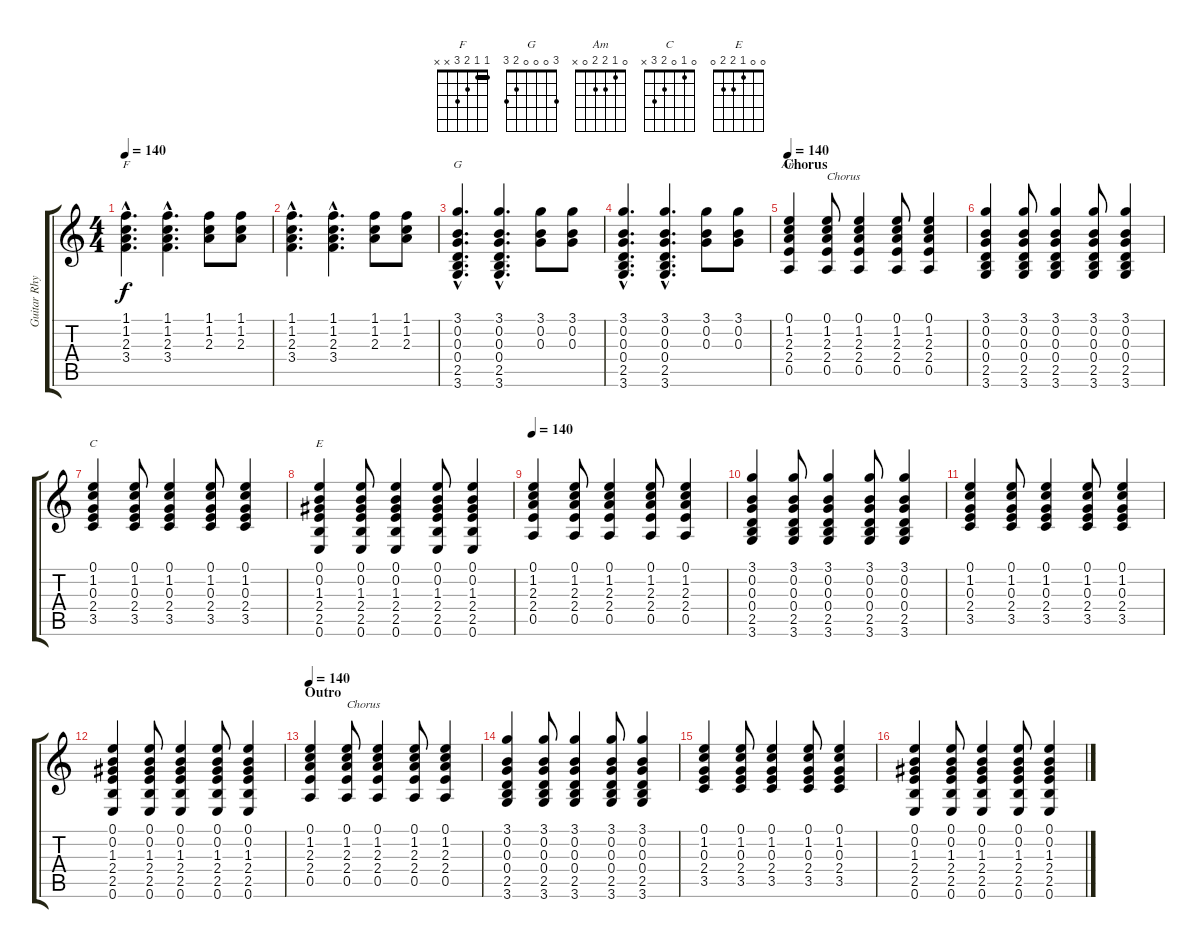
\track ("Guitar Rhythm" "Guitar Rhy") {instrument acousticguitarnylon}
\staff {score tabs}
\tuning (E4 B3 G3 D3 A2 E2) {hide}
\chord ("F" 1 1 2 3 x x) {barre 1}
\chord ("G" 3 0 0 0 2 3)
\chord ("Am" 0 1 2 2 0 x)
\chord ("C" 0 1 0 2 3 x)
\chord ("E" 0 0 1 2 2 0)
\ts (4 4)
\tempo 140
\clef g2
\ks c
(1.1{hac} 1.2{hac} 2.3{hac} 3.4{hac}).4{d ch "F" dy f} (1.1{hac} 1.2{hac} 2.3{hac} 3.4{hac}).4{d} (1.1 1.2 2.3).8 (1.1 1.2 2.3).8 |
(1.1{hac} 1.2{hac} 2.3{hac} 3.4{hac}).4{d} (1.1{hac} 1.2{hac} 2.3{hac} 3.4{hac}).4{d} (1.1 1.2 2.3).8 (1.1 1.2 2.3).8 |
(3.1{hac} 0.2{hac} 0.3{hac} 0.4{hac} 2.5{hac} 3.6{hac}).4{d ch "G"} (3.1{hac} 0.2{hac} 0.3{hac} 0.4{hac} 2.5{hac} 3.6{hac}).4{d} (3.1 0.2 0.3).8 (3.1 0.2 0.3).8 |
(3.1{hac} 0.2{hac} 0.3{hac} 0.4{hac} 2.5{hac} 3.6{hac}).4{d} (3.1{hac} 0.2{hac} 0.3{hac} 0.4{hac} 2.5{hac} 3.6{hac}).4{d} (3.1 0.2 0.3).8 (3.1 0.2 0.3).8 |
\section ("" "Chorus")
\tempo 140
(0.1 1.2 2.3 2.4 0.5).4{ch "Am"} (0.1 1.2 2.3 2.4 0.5).8{txt "Chorus"} (0.1 1.2 2.3 2.4 0.5).4 (0.1 1.2 2.3 2.4 0.5).8 (0.1 1.2 2.3 2.4 0.5).4 |
(3.1 0.2 0.3 0.4 2.5 3.6).4 (3.1 0.2 0.3 0.4 2.5 3.6).8 (3.1 0.2 0.3 0.4 2.5 3.6).4 (3.1 0.2 0.3 0.4 2.5 3.6).8 (3.1 0.2 0.3 0.4 2.5 3.6).4 |
(0.1 1.2 0.3 2.4 3.5).4{ch "C"} (0.1 1.2 0.3 2.4 3.5).8 (0.1 1.2 0.3 2.4 3.5).4 (0.1 1.2 0.3 2.4 3.5).8 (0.1 1.2 0.3 2.4 3.5).4 |
(0.1 0.2 1.3 2.4 2.5 0.6).4{ch "E"} (0.1 0.2 1.3 2.4 2.5 0.6).8 (0.1 0.2 1.3 2.4 2.5 0.6).4 (0.1 0.2 1.3 2.4 2.5 0.6).8 (0.1 0.2 1.3 2.4 2.5 0.6).4 |
\tempo 140
(0.1 1.2 2.3 2.4 0.5).4 (0.1 1.2 2.3 2.4 0.5).8 (0.1 1.2 2.3 2.4 0.5).4 (0.1 1.2 2.3 2.4 0.5).8 (0.1 1.2 2.3 2.4 0.5).4 |
(3.1 0.2 0.3 0.4 2.5 3.6).4 (3.1 0.2 0.3 0.4 2.5 3.6).8 (3.1 0.2 0.3 0.4 2.5 3.6).4 (3.1 0.2 0.3 0.4 2.5 3.6).8 (3.1 0.2 0.3 0.4 2.5 3.6).4 |
(0.1 1.2 0.3 2.4 3.5).4 (0.1 1.2 0.3 2.4 3.5).8 (0.1 1.2 0.3 2.4 3.5).4 (0.1 1.2 0.3 2.4 3.5).8 (0.1 1.2 0.3 2.4 3.5).4 |
(0.1 0.2 1.3 2.4 2.5 0.6).4 (0.1 0.2 1.3 2.4 2.5 0.6).8 (0.1 0.2 1.3 2.4 2.5 0.6).4 (0.1 0.2 1.3 2.4 2.5 0.6).8 (0.1 0.2 1.3 2.4 2.5 0.6).4 |
\section ("" "Outro")
\tempo 140
(0.1 1.2 2.3 2.4 0.5).4 (0.1 1.2 2.3 2.4 0.5).8{txt "Chorus"} (0.1 1.2 2.3 2.4 0.5).4 (0.1 1.2 2.3 2.4 0.5).8 (0.1 1.2 2.3 2.4 0.5).4 |
(3.1 0.2 0.3 0.4 2.5 3.6).4 (3.1 0.2 0.3 0.4 2.5 3.6).8 (3.1 0.2 0.3 0.4 2.5 3.6).4 (3.1 0.2 0.3 0.4 2.5 3.6).8 (3.1 0.2 0.3 0.4 2.5 3.6).4 |
(0.1 1.2 0.3 2.4 3.5).4 (0.1 1.2 0.3 2.4 3.5).8 (0.1 1.2 0.3 2.4 3.5).4 (0.1 1.2 0.3 2.4 3.5).8 (0.1 1.2 0.3 2.4 3.5).4 |
(0.1 0.2 1.3 2.4 2.5 0.6).4 (0.1 0.2 1.3 2.4 2.5 0.6).8 (0.1 0.2 1.3 2.4 2.5 0.6).4 (0.1 0.2 1.3 2.4 2.5 0.6).8 (0.1 0.2 1.3 2.4 2.5 0.6).4
